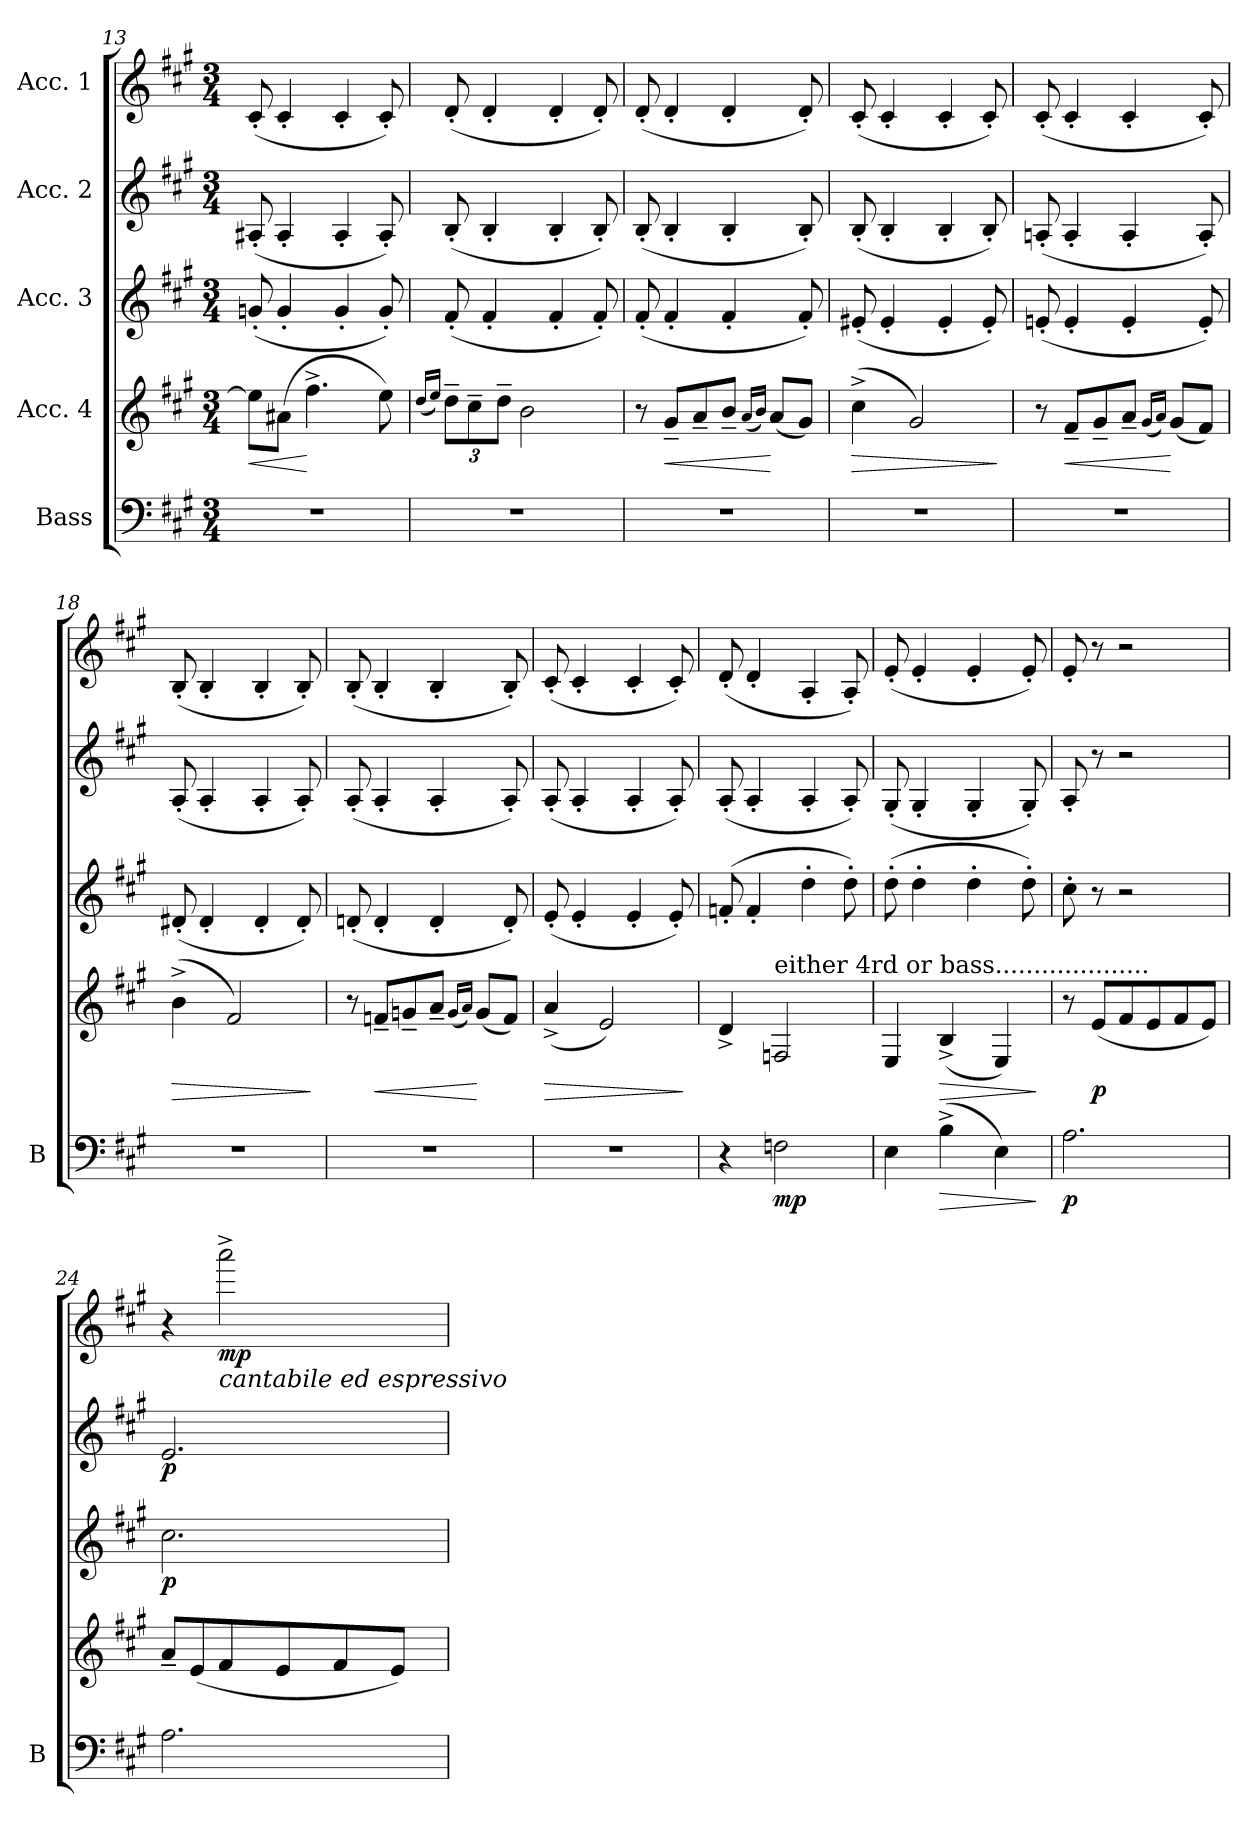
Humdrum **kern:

**kern	**dynam	**kern	**dynam	**kern	**dynam	**kern	**dynam	**kern	**dynam
*part5	*part5	*part4	*part4	*part3	*part3	*part2	*part2	*part1	*part1
*staff5	*staff5	*staff4	*staff4	*staff3	*staff3	*staff2	*staff2	*staff1	*staff1
*I"Bass	*	*I"Acc. 4	*	*I"Acc. 3	*	*I"Acc. 2	*	*I"Acc. 1	*
*I'B	*	*	*	*	*	*	*	*	*
*clefF4	*	*clefG2	*	*clefG2	*	*clefG2	*	*clefG2	*
*ITrd7c12	*	*ITrd7c12	*	*ITrd7c12	*	*	*	*	*
*k[f#c#g#]	*	*k[f#c#g#]	*	*k[f#c#g#]	*	*k[f#c#g#]	*	*k[f#c#g#]	*
*M3/4	*	*M3/4	*	*M3/4	*	*M3/4	*	*M3/4	*
=13	=13	=13	=13	=13	=13	=13	=13	=13	=13
!	!	!	!LO:HP:b	!	!	!	!	!	!
2.r	.	8e\L]	<	(8Gn'/	.	(8A#X'/	.	(8c#'/	.
.	.	(8A#X\J	.	4G'/	.	4A#'/	.	4c#'/	.
.	.	4.f#^\	[	.	.	.	.	.	.
.	.	.	.	4G'/	.	4A#'/	.	4c#'/	.
.	.	8e\)	.	8G'/)	.	8A#'/)	.	8c#'/)	.
=14	=14	=14	=14	=14	=14	=14	=14	=14	=14
.	.	(16qd/LL	.	.	.	.	.	.	.
.	.	16qe/JJ)	.	.	.	.	.	.	.
*	*	*Xbrackettup	*	*	*	*	*	*	*
2.r	.	12d~\L	.	(8F#'/	.	(8B'/	.	(8d'/	.
.	.	12c#~\	.	.	.	.	.	.	.
.	.	.	.	4F#'/	.	4B'/	.	4d'/	.
.	.	12d~\J	.	.	.	.	.	.	.
.	.	2B\	.	.	.	.	.	.	.
.	.	.	.	4F#'/	.	4B'/	.	4d'/	.
.	.	.	.	8F#'/)	.	8B'/)	.	8d'/)	.
=15	=15	=15	=15	=15	=15	=15	=15	=15	=15
2.r	.	8r	.	(8F#'/	.	(8B'/	.	(8d'/	.
!	!	!	!LO:HP:b	!	!	!	!	!	!
.	.	8G#~/L	<	4F#'/	.	4B'/	.	4d'/	.
.	.	8A~/	.	.	.	.	.	.	.
.	.	8B~/J	.	4F#'/	.	4B'/	.	4d'/	.
.	.	(16qA/LL	.	.	.	.	.	.	.
.	.	16qB/JJ)	.	.	.	.	.	.	.
.	.	(8A/L	[	.	.	.	.	.	.
.	.	8G#/J)	.	8F#'/)	.	8B'/)	.	8d'/)	.
!!LO:LB:g=z
=16	=16	=16	=16	=16	=16	=16	=16	=16	=16
!	!	!	!LO:HP:b	!	!	!	!	!	!
2.r	.	(4c#^\	>	(8E#X'/	.	(8B'/	.	(8c#'/	.
.	.	.	.	4E#'/	.	4B'/	.	4c#'/	.
.	.	2G#/)	.	.	.	.	.	.	.
.	.	.	.	4E#'/	.	4B'/	.	4c#'/	.
.	.	.	.	8E#'/)	.	8B'/)	.	8c#'/)	.
.	.	.	]	.	.	.	.	.	.
=17	=17	=17	=17	=17	=17	=17	=17	=17	=17
2.r	.	8r	.	(8En'/	.	(8Ani'/	.	(8c#'/	.
!	!	!	!LO:HP:b	!	!	!	!	!	!
.	.	8F#~/L	<	4E'/	.	4A'/	.	4c#'/	.
.	.	8G#~/	.	.	.	.	.	.	.
.	.	8A~/J	.	4E'/	.	4A'/	.	4c#'/	.
.	.	(16qG#/LL	.	.	.	.	.	.	.
.	.	16qA/JJ)	.	.	.	.	.	.	.
.	.	(8G#/L	[	.	.	.	.	.	.
.	.	8F#/J)	.	8E'/)	.	8A'/)	.	8c#'/)	.
=18	=18	=18	=18	=18	=18	=18	=18	=18	=18
!	!	!	!LO:HP:b	!	!	!	!	!	!
2.r	.	(4B^\	>	(8D#X'/	.	(8A'/	.	(8B'/	.
.	.	.	.	4D#'/	.	4A'/	.	4B'/	.
.	.	2F#/)	.	.	.	.	.	.	.
.	.	.	.	4D#'/	.	4A'/	.	4B'/	.
.	.	.	.	8D#'/)	.	8A'/)	.	8B'/)	.
.	.	.	]	.	.	.	.	.	.
=19	=19	=19	=19	=19	=19	=19	=19	=19	=19
2.r	.	8r	.	(8Dn'/	.	(8A'/	.	(8B'/	.
!	!	!	!LO:HP:b	!	!	!	!	!	!
.	.	8Fn~/L	<	4D'/	.	4A'/	.	4B'/	.
.	.	8Gn~/	.	.	.	.	.	.	.
.	.	8A~/J	.	4D'/	.	4A'/	.	4B'/	.
.	.	(16qG/LL	.	.	.	.	.	.	.
.	.	16qA/JJ)	.	.	.	.	.	.	.
.	.	(8G/L	[	.	.	.	.	.	.
.	.	8F/J)	.	8D'/)	.	8A'/)	.	8B'/)	.
=20	=20	=20	=20	=20	=20	=20	=20	=20	=20
!	!	!	!LO:HP:b	!	!	!	!	!	!
2.r	.	(4A^/	>	(8E'/	.	(8A'/	.	(8c#'/	.
.	.	.	.	4E'/	.	4A'/	.	4c#'/	.
.	.	2E/)	.	.	.	.	.	.	.
.	.	.	.	4E'/	.	4A'/	.	4c#'/	.
.	.	.	.	8E'/)	.	8A'/)	.	8c#'/)	.
.	.	.	]	.	.	.	.	.	.
!!LO:PB:g=z
=21	=21	=21	=21	=21	=21	=21	=21	=21	=21
4r	.	4D^/	.	(8Fn'/	.	(8A'/	.	(8d'/	.
.	.	.	.	4F'/	.	4A'/	.	4d'/	.
!	!	!LO:TX:a:t=either 4rd or bass....................	!	!	!	!	!	!	!
!	!LO:DY:b	!	!	!	!	!	!	!	!
2FFn\	mp	2FFn/	.	.	.	.	.	.	.
.	.	.	.	4d'\	.	4A'/	.	4A'/	.
.	.	.	.	8d'\)	.	8A'/)	.	8A'/)	.
=22	=22	=22	=22	=22	=22	=22	=22	=22	=22
4EE\	.	4EE/	.	(8d'\	.	(8G#'/	.	(8e'/	.
.	.	.	.	4d'\	.	4G#'/	.	4e'/	.
!	!LO:HP:b	!	!LO:HP:b	!	!	!	!	!	!
(4BB^\	>	(4BB^</	>	.	.	.	.	.	.
.	.	.	.	4d'\	.	4G#'/	.	4e'/	.
4EE\)	.	4EE/)	.	.	.	.	.	.	.
.	.	.	.	8d'\)	.	8G#'/)	.	8e'/)	.
.	]	.	]	.	.	.	.	.	.
=23	=23	=23	=23	=23	=23	=23	=23	=23	=23
!	!LO:DY:b	!	!	!	!	!	!	!	!
2.AA\	p	8r	.	8c#'\	.	8A'/	.	8e'/	.
!	!	!	!LO:DY:b	!	!	!	!	!	!
.	.	(8E/L	p	8r	.	8r	.	8r	.
.	.	8F#/	.	2r	.	2r	.	2r	.
.	.	8E/	.	.	.	.	.	.	.
.	.	8F#/	.	.	.	.	.	.	.
.	.	8E/J)	.	.	.	.	.	.	.
=24	=24	=24	=24	=24	=24	=24	=24	=24	=24
!	!	!	!	!	!LO:DY:b	!	!LO:DY:b	!	!
2.AA\	.	8A~/L	.	2.c#\	p	2.e/	p	4r	.
.	.	(8E/	.	.	.	.	.	.	.
!	!	!	!	!	!	!	!	!LO:TX:b:i:t=cantabile ed espressivo	!
!	!	!	!	!	!	!	!	!	!LO:DY:b
.	.	8F#/	.	.	.	.	.	2aaa^\	mp
.	.	8E/	.	.	.	.	.	.	.
.	.	8F#/	.	.	.	.	.	.	.
.	.	8E/J)	.	.	.	.	.	.	.
=	=	=	=	=	=	=	=	=	=
*-	*-	*-	*-	*-	*-	*-	*-	*-	*-
